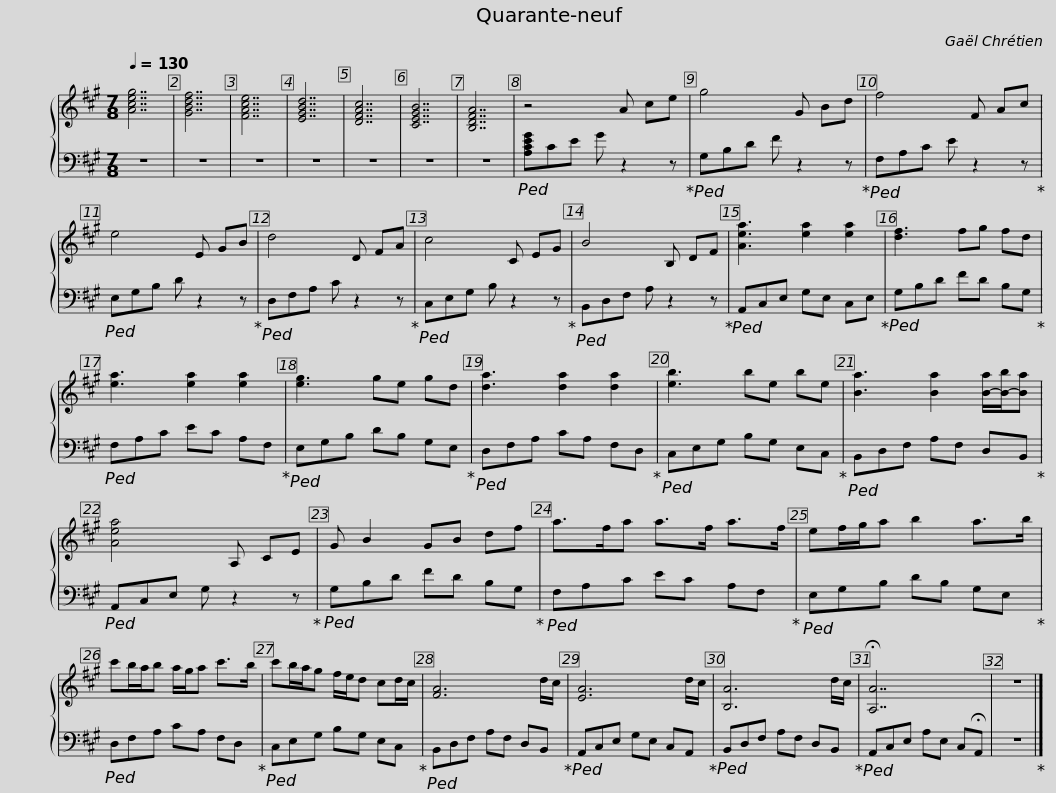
X:1
%%score { 1 | 2 }
L:1/8
Q:1/4=130
M:7/8
I:linebreak $
K:A
V:1 treble
V:2 bass
V:1
 [Aceg]7 | [GBdf]7 | [FAce]7 | [EGBd]7 | [DFAc]7 | %5
 [CEGB]7 | [B,DFA]7 | z4 A ce | g4 G Bd |$ f4 F Ac | %10
 e4 E GB | d4 D FA | c4 C EG | B4 B, DF |$ [Aea]3 [ea]2 [ea]2 | %15
 [df]3 fg fd | [ea]3 [ea]2 [ea]2 | [eg]3 ge gd | [da]3 [da]2 [da]2 |$ [eb]3 be be | %20
 [Ba]3 [Ba]2 [B-a]/[B-b]/[Ba] | [Aea]4 A, CE | G B2 GB df | a>fa a>f a>f |$ ef/g/a b2 a>b | %25
 c'b/a/b a/g/a c'>b | c'b/a/g f/e/d cd/c/ | [FA]6 d/c/ |$ [EA]6 d/c/ | [B,A]6 d/c/ | %30
 !fermata![A,A]7 | z7 |] %32
V:2
 z7 | z7 | z7 | z7 | z7 | %5
 z7 | z7 |!ped! [A,CEG]CE G z2 z!ped-up! |!ped! G,B,D F z2 z!ped-up! |$!ped! F,A,C E z2 z!ped-up! | %10
!ped! E,G,B, D z2 z!ped-up! |!ped! D,F,A, C z2 z!ped-up! |!ped! C,E,G, B, z2 z!ped-up! |!ped! B,,D,F, A, z2 z!ped-up! |$!ped! A,,C,E, G,E, C,E,!ped-up! | %15
!ped! G,B,D FD B,G,!ped-up! |!ped! F,A,C EC A,F,!ped-up! |!ped! E,G,B, DB, G,E,!ped-up! |!ped! D,F,A, CA, F,D,!ped-up! |$!ped! C,E,G, B,G, E,C,!ped-up! | %20
!ped! B,,D,F, A,F, D,B,,!ped-up! |!ped! A,,C,E, G, z2 z!ped-up! |!ped! G,B,D FD B,G,!ped-up! |!ped! F,A,C EC A,F,!ped-up! |$!ped! E,G,B, DB, G,E,!ped-up! | %25
!ped! D,F,A, CA, F,D,!ped-up! |!ped! C,E,G, B,G, E,C,!ped-up! |!ped! B,,D,F, A,F, D,B,,!ped-up! |$!ped! A,,C,E, G,E, C,A,,!ped-up! |!ped! B,,D,F, A,F, D,B,,!ped-up! | %30
!ped! A,,C,E, A,E, C,!fermata!A,, | z7!ped-up! |] %32
